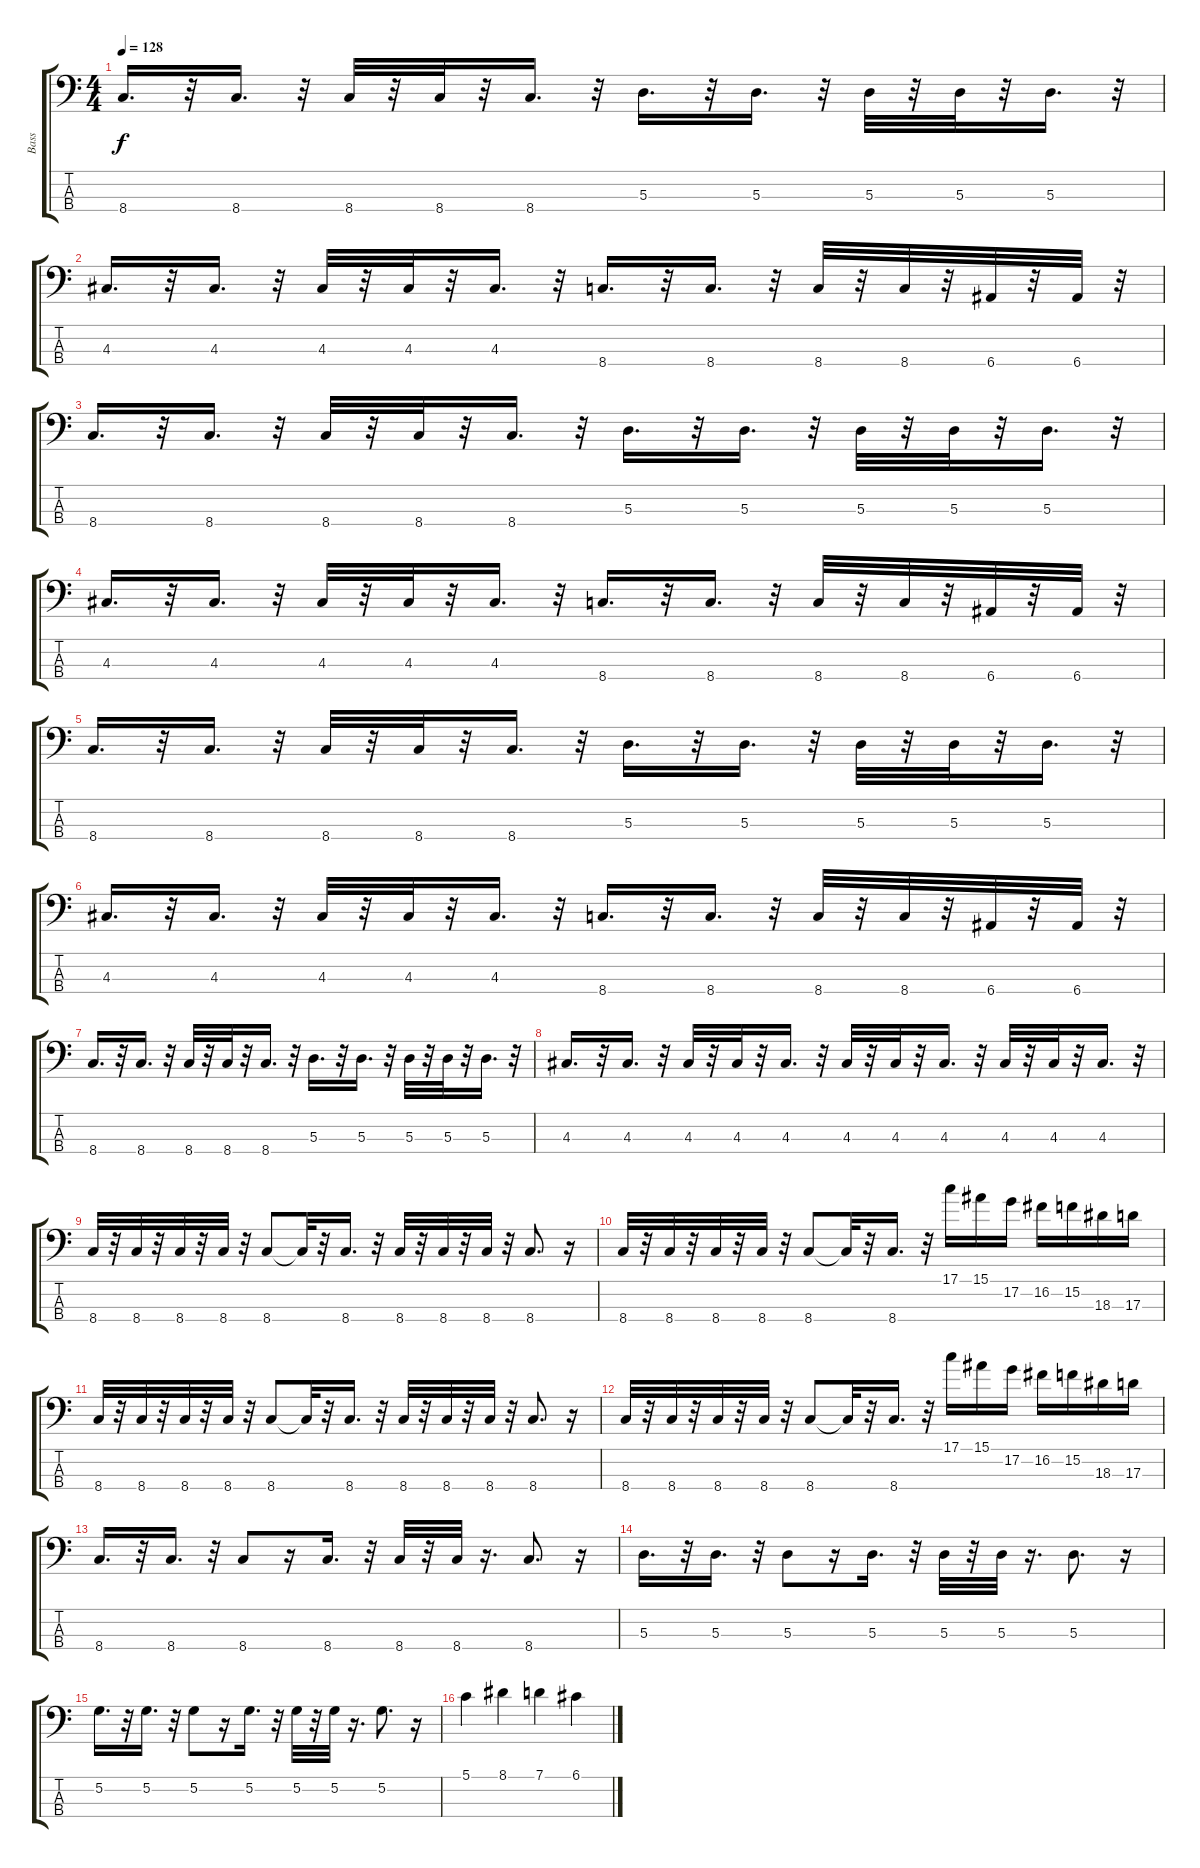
\track ("Bass" "Bass") {instrument electricbassfinger}
\staff {score tabs}
\tuning (G2 D2 A1 E1) {hide}
\ts (4 4)
\tempo 128
\clef f4
\ks c
8.4.16{d dy f} r.32 8.4.16{d} r.32 8.4.32 r.32 8.4.32 r.32 8.4.16{d} r.32 5.3.16{d} r.32 5.3.16{d} r.32 5.3.32 r.32 5.3.32 r.32 5.3.16{d} r.32 |
4.3.16{d} r.32 4.3.16{d} r.32 4.3.32 r.32 4.3.32 r.32 4.3.16{d} r.32 8.4.16{d} r.32 8.4.16{d} r.32 8.4.32 r.32 8.4.32 r.32 6.4.32 r.32 6.4.32 r.32 |
8.4.16{d} r.32 8.4.16{d} r.32 8.4.32 r.32 8.4.32 r.32 8.4.16{d} r.32 5.3.16{d} r.32 5.3.16{d} r.32 5.3.32 r.32 5.3.32 r.32 5.3.16{d} r.32 |
4.3.16{d} r.32 4.3.16{d} r.32 4.3.32 r.32 4.3.32 r.32 4.3.16{d} r.32 8.4.16{d} r.32 8.4.16{d} r.32 8.4.32 r.32 8.4.32 r.32 6.4.32 r.32 6.4.32 r.32 |
8.4.16{d} r.32 8.4.16{d} r.32 8.4.32 r.32 8.4.32 r.32 8.4.16{d} r.32 5.3.16{d} r.32 5.3.16{d} r.32 5.3.32 r.32 5.3.32 r.32 5.3.16{d} r.32 |
4.3.16{d} r.32 4.3.16{d} r.32 4.3.32 r.32 4.3.32 r.32 4.3.16{d} r.32 8.4.16{d} r.32 8.4.16{d} r.32 8.4.32 r.32 8.4.32 r.32 6.4.32 r.32 6.4.32 r.32 |
8.4.16{d} r.32 8.4.16{d} r.32 8.4.32 r.32 8.4.32 r.32 8.4.16{d} r.32 5.3.16{d} r.32 5.3.16{d} r.32 5.3.32 r.32 5.3.32 r.32 5.3.16{d} r.32 |
4.3.16{d} r.32 4.3.16{d} r.32 4.3.32 r.32 4.3.32 r.32 4.3.16{d} r.32 4.3.32 r.32 4.3.32 r.32 4.3.16{d} r.32 4.3.32 r.32 4.3.32 r.32 4.3.16{d} r.32 |
8.4.32 r.32 8.4.32 r.32 8.4.32 r.32 8.4.32 r.32 8.4.8 8.4{t}.32 r.32 8.4.16{d} r.32 8.4.32 r.32 8.4.32 r.32 8.4.32 r.32 8.4.8{d} r.16 |
8.4.32 r.32 8.4.32 r.32 8.4.32 r.32 8.4.32 r.32 8.4.8 8.4{t}.32 r.32 8.4.16{d} r.32 17.1.16 15.1.16 17.2.16 16.2.16 15.2.16 18.3.16 17.3.16 |
8.4.32 r.32 8.4.32 r.32 8.4.32 r.32 8.4.32 r.32 8.4.8 8.4{t}.32 r.32 8.4.16{d} r.32 8.4.32 r.32 8.4.32 r.32 8.4.32 r.32 8.4.8{d} r.16 |
8.4.32 r.32 8.4.32 r.32 8.4.32 r.32 8.4.32 r.32 8.4.8 8.4{t}.32 r.32 8.4.16{d} r.32 17.1.16 15.1.16 17.2.16 16.2.16 15.2.16 18.3.16 17.3.16 |
8.4.16{d} r.32 8.4.16{d} r.32 8.4.8 r.16 8.4.16{d} r.32 8.4.32 r.32 8.4.32 r.16{d} 8.4.8{d} r.16 |
5.3.16{d} r.32 5.3.16{d} r.32 5.3.8 r.16 5.3.16{d} r.32 5.3.32 r.32 5.3.32 r.16{d} 5.3.8{d} r.16 |
5.2.16{d} r.32 5.2.16{d} r.32 5.2.8 r.16 5.2.16{d} r.32 5.2.32 r.32 5.2.32 r.16{d} 5.2.8{d} r.16 |
5.1.4 8.1.4 7.1.4 6.1.4
